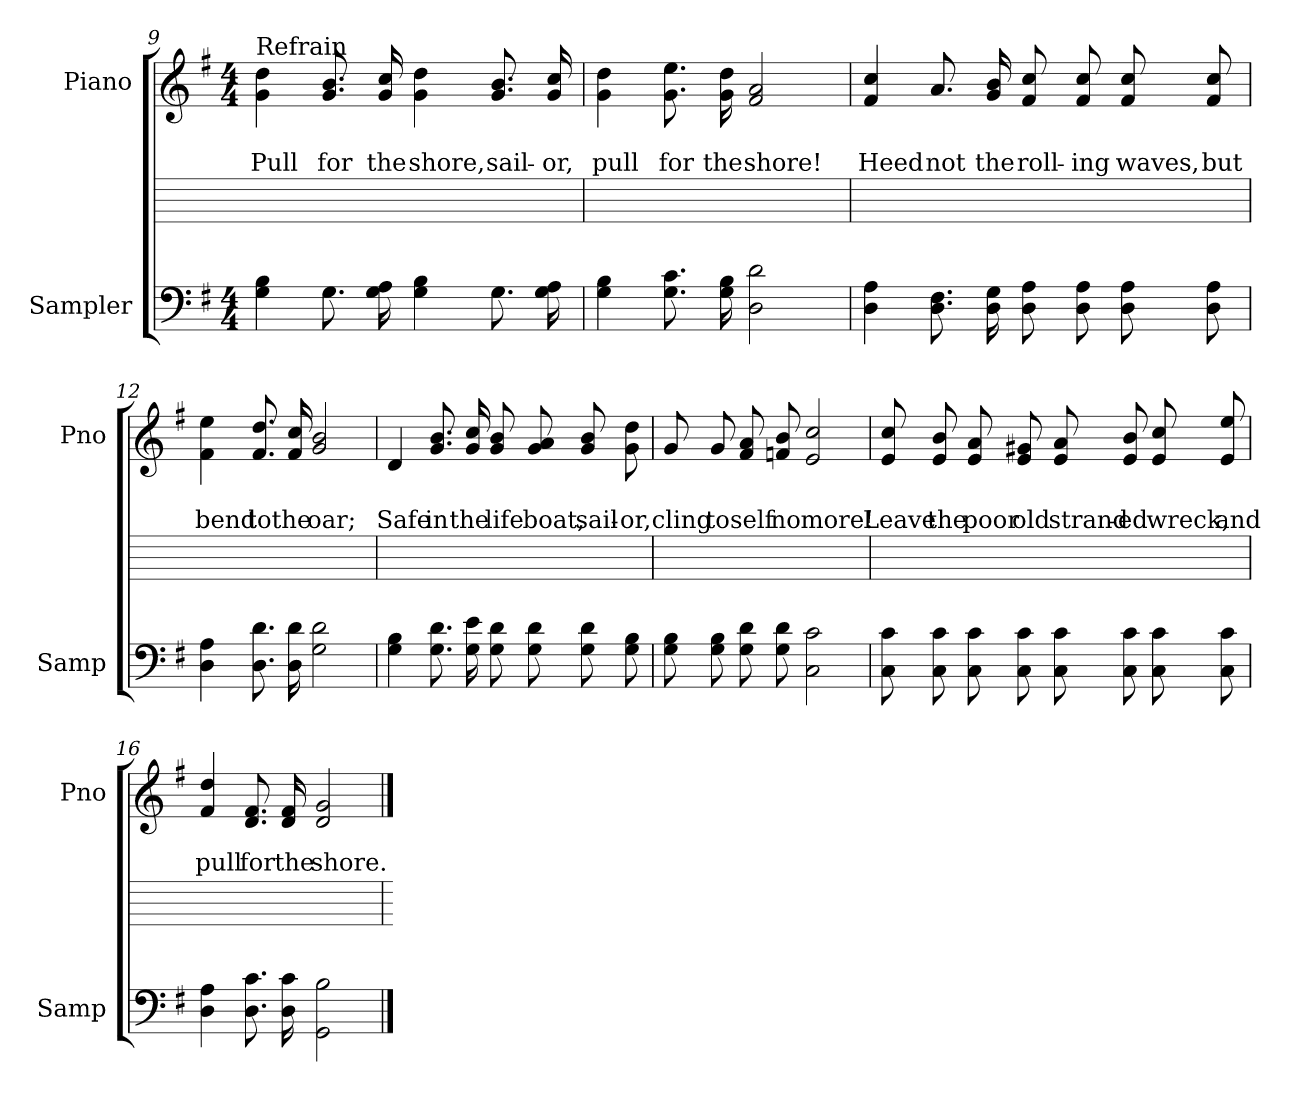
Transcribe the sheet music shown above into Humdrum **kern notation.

**kern	**kern	**kern	**text	**text
*part3	*part2	*part1	*part1	*part1
*staff3	*staff2	*staff1	*staff1	*staff1
*I"Sampler	*	*I"Piano	*	*
*I'Samp	*	*I'Pno	*	*
*clefF4	*	*clefG2	*	*
*k[f#]	*	*k[f#]	*	*
*G:	*	*G:	*	*
*M4/4	*	*M4/4	*	*
=9	=9	=9	=9	=9
!	!	!LO:TX:t=Refrain	!	!
4G 4B	4ryy	4g 4dd	.	Pull
8.G	2.ryy	8.g 8.b	.	for
16G 16A	.	16g 16cc	.	the
4G 4B	.	4g 4dd	.	shore,
8.G	.	8.g 8.b	.	sail-
16G 16A	.	16g 16cc	.	-or,
=10	=10	=10	=10	=10
4G 4B	4ryy	4g 4dd	.	pull
8.G 8.c	2.ryy	8.g 8.ee	.	for
16G 16B	.	16g 16dd	.	the
2D 2d	.	2f# 2a	.	shore!
=11	=11	=11	=11	=11
4D 4A	4ryy	4f# 4cc	.	Heed
8.D 8.F#	2.ryy	8.a	.	not
16D 16G	.	16g 16b	.	the
8D 8A	.	8f# 8cc	.	roll-
8D 8A	.	8f# 8cc	.	-ing
8D 8A	.	8f# 8cc	.	waves,
8D 8A	.	8f# 8cc	.	but
=12	=12	=12	=12	=12
4D 4A	4ryy	4f# 4ee	.	bend
8.D 8.d	2.ryy	8.f# 8.dd	.	to
16D 16d	.	16f# 16cc	.	the
2G 2d	.	2g 2b	.	oar;
=13	=13	=13	=13	=13
4G 4B	4ryy	4d	.	Safe
8.G 8.d	2.ryy	8.g 8.b	.	in
16G 16e	.	16g 16cc	.	the
8G 8d	.	8g 8b	.	life
8G 8d	.	8g 8a	.	boat,
8G 8d	.	8g 8b	.	sail-
8G 8B	.	8g 8dd	.	-or,
=14	=14	=14	=14	=14
8G 8B	4ryy	8g	.	cling
8G 8B	.	8g	.	to
8G 8d	2.ryy	8f# 8a	.	self
8G 8d	.	8fn 8b	.	no
2C 2c	.	2e 2cc	.	more!
=15	=15	=15	=15	=15
8C 8c	4ryy	8e 8cc	.	Leave
8C 8c	.	8e 8b	.	the
8C 8c	2.ryy	8e 8a	.	poor
8C 8c	.	8e 8g#X	.	old
8C 8c	.	8e 8a	.	strand-
8C 8c	.	8e 8b	.	-ed
8C 8c	.	8e 8cc	.	wreck,
8C 8c	.	8e 8ee	.	and
=16	=16	=16	=16	=16
4D 4A	4ryy	4f# 4dd	.	pull
8.D 8.c	2.ryy	8.d 8.f#	.	for
16D 16c	.	16d 16f#	.	the
2GG 2B	.	2d 2g	.	shore.
==	=	==	==	==
*-	*-	*-	*-	*-
